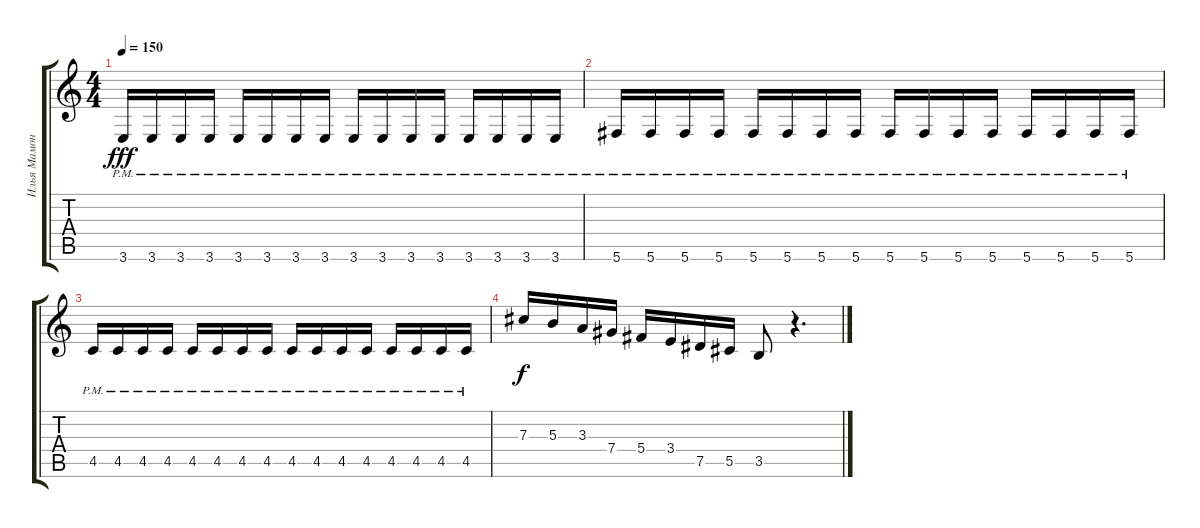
\track ("Илья Мамонтов" "Илья Мамон") {instrument distortionguitar}
\staff {score tabs}
\tuning (Eb4 Bb3 Gb3 Db3 Ab2 Db2) {hide}
\ts (4 4)
\tempo 150
\clef g2
\ks c
3.6{pm}.16{dy fff} 3.6{pm}.16 3.6{pm}.16 3.6{pm}.16 3.6{pm}.16 3.6{pm}.16 3.6{pm}.16 3.6{pm}.16 3.6{pm}.16 3.6{pm}.16 3.6{pm}.16 3.6{pm}.16 3.6{pm}.16 3.6{pm}.16 3.6{pm}.16 3.6{pm}.16 |
5.6{pm}.16 5.6{pm}.16 5.6{pm}.16 5.6{pm}.16 5.6{pm}.16 5.6{pm}.16 5.6{pm}.16 5.6{pm}.16 5.6{pm}.16 5.6{pm}.16 5.6{pm}.16 5.6{pm}.16 5.6{pm}.16 5.6{pm}.16 5.6{pm}.16 5.6{pm}.16 |
4.5{pm}.16 4.5{pm}.16 4.5{pm}.16 4.5{pm}.16 4.5{pm}.16 4.5{pm}.16 4.5{pm}.16 4.5{pm}.16 4.5{pm}.16 4.5{pm}.16 4.5{pm}.16 4.5{pm}.16 4.5{pm}.16 4.5{pm}.16 4.5{pm}.16 4.5{pm}.16 |
7.3.16{dy f} 5.3.16 3.3.16 7.4.16 5.4.16 3.4.16 7.5.16 5.5.16 3.5.8 r.4{d}
